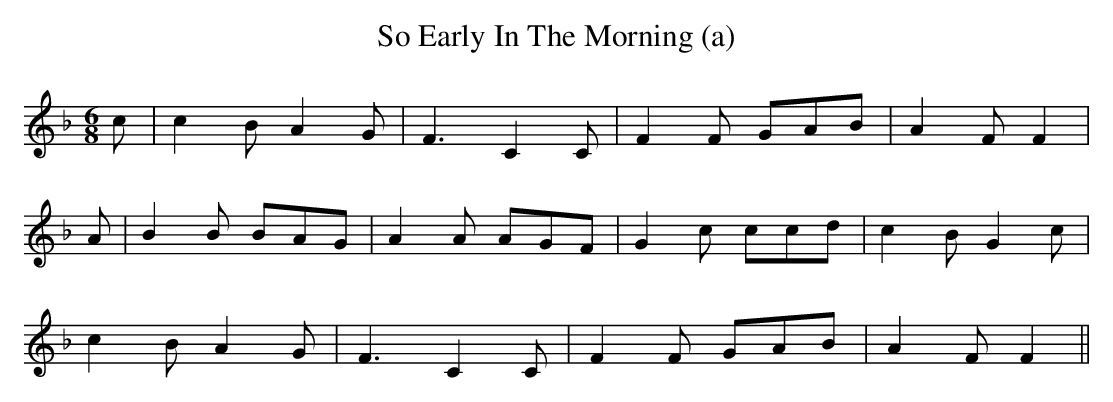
X:1
T:So Early In The Morning (a)
M:6/8
L:1/8
K:F
c|\
c2B A2G|F3 C2C|F2F GAB|A2F F2|
A|\
B2B BAG|A2A AGF|G2c ccd|c2B G2c|
c2B A2G|F3  C2C|F2F GAB|A2F F2||
